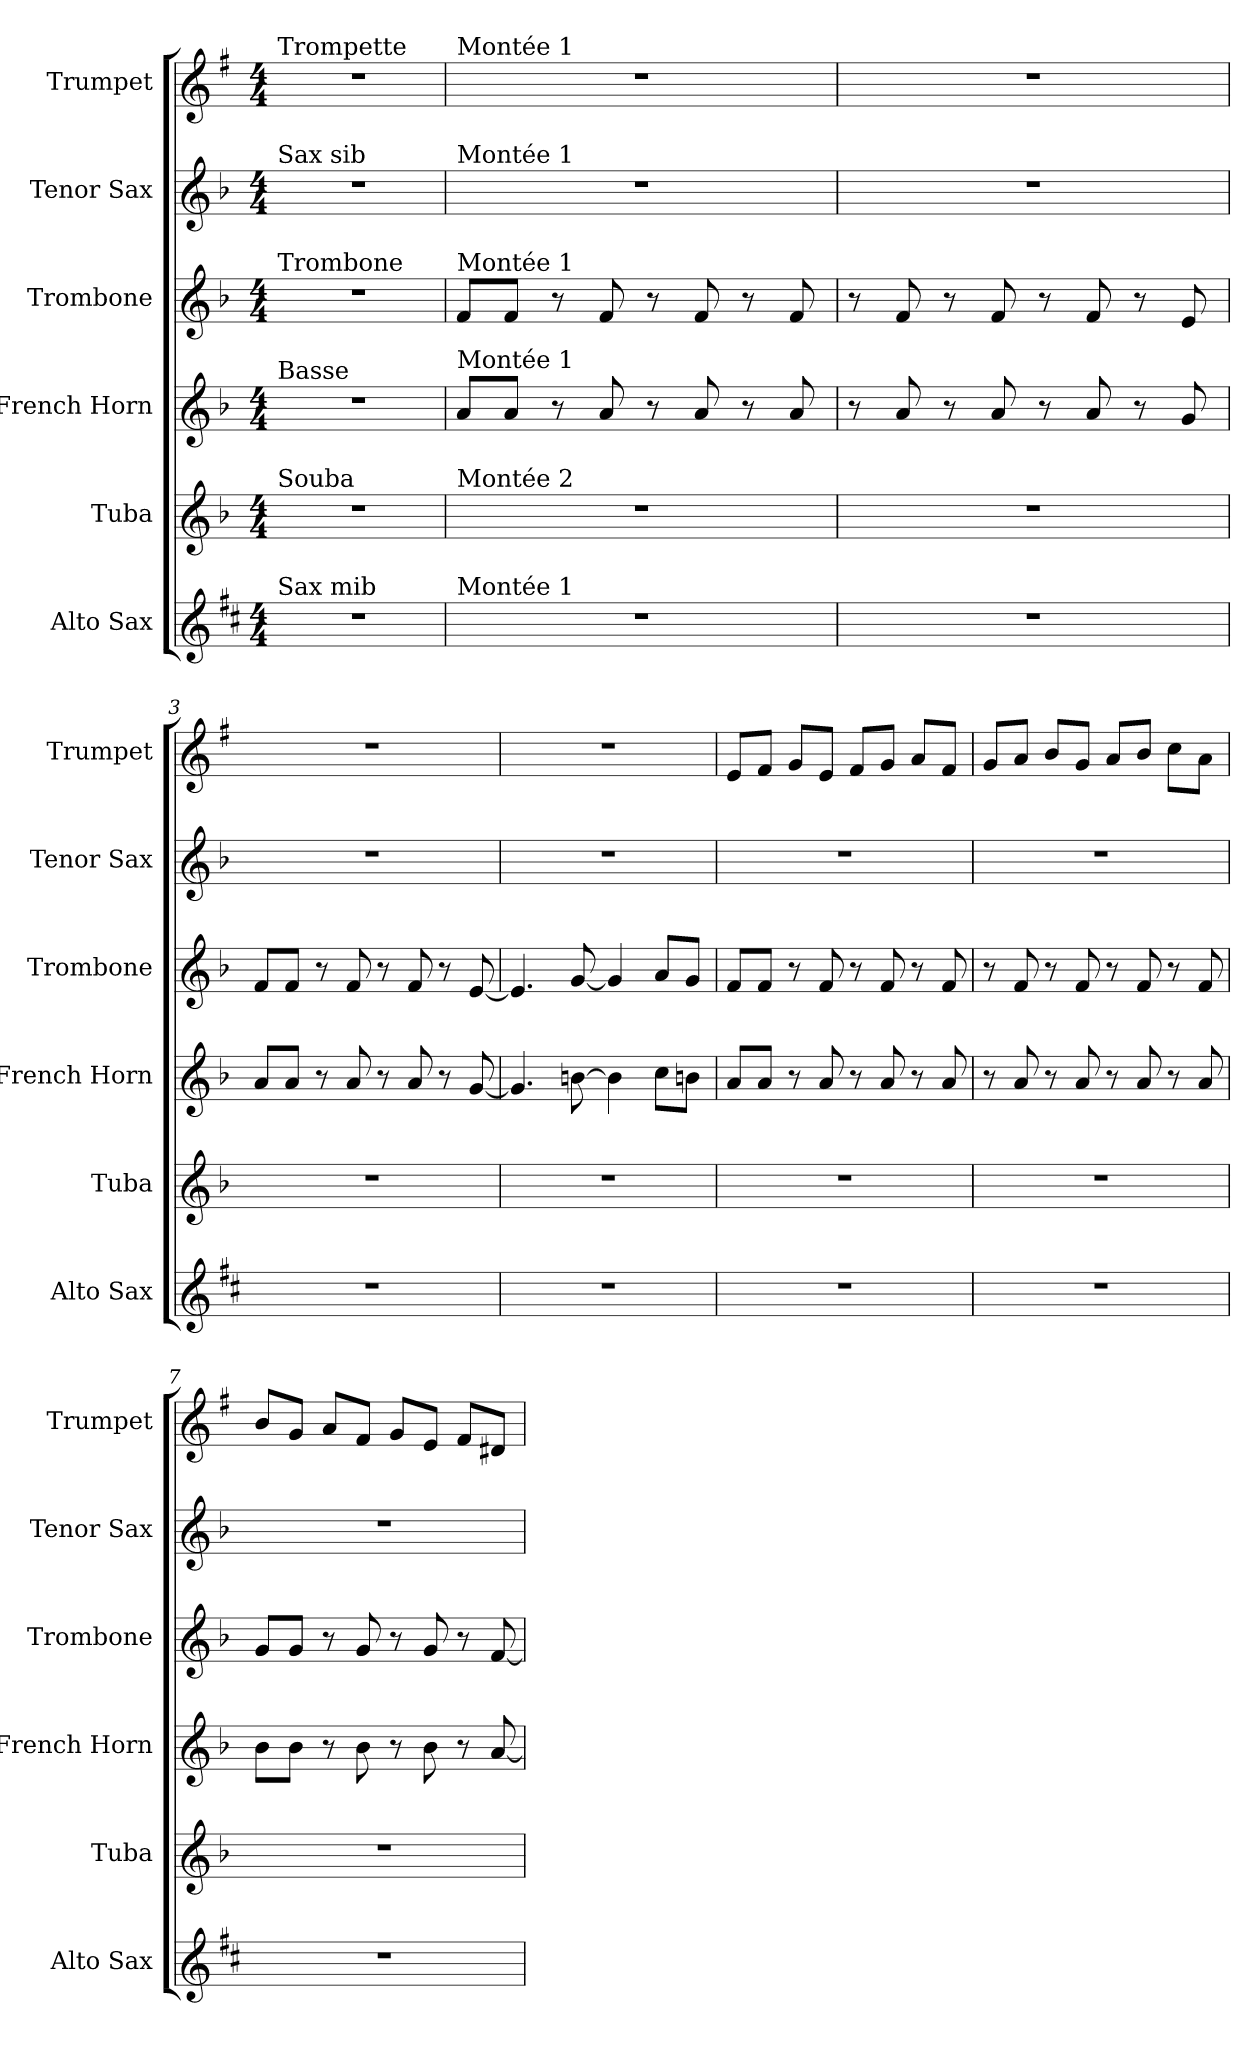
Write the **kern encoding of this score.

**kern	**kern	**kern	**kern	**kern	**kern
*part6	*part5	*part4	*part3	*part2	*part1
*staff6	*staff5	*staff4	*staff3	*staff2	*staff1
*I"Alto Sax	*I"Tuba	*I"French Horn	*I"Trombone	*I"Tenor Sax	*I"Trumpet
*I'Alto Sax	*I'Tuba	*I'French Horn	*I'Trombone	*I'Tenor Sax	*I'Trumpet
*clefG2	*clefG2	*clefG2	*clefG2	*clefG2	*clefG2
*ITrd5c9	*ITrd15c26	*ITrd8c14	*ITrd8c14	*ITrd8c14	*ITrd1c2
*k[b-]	*k[b-]	*k[b-]	*k[b-]	*k[b-]	*k[b-]
*M4/4	*M4/4	*M4/4	*M4/4	*M4/4	*M4/4
=	=	=	=	=	=
!	!	!	!	!	!LO:TX:a:t=Trompette
!	!	!	!	!LO:TX:a:t=Sax sib	!
!	!	!	!LO:TX:a:t=Trombone	!	!
!	!	!LO:TX:a:t=Basse	!	!	!
!	!LO:TX:a:t=Souba	!	!	!	!
!LO:TX:a:t=Sax mib	!	!	!	!	!
1r	1r	1r	1r	1r	1r
=1	=1	=1	=1	=1	=1
!	!	!	!	!	!LO:TX:a:t=Montée 1
!	!	!	!	!LO:TX:a:t=Montée 1	!
!	!	!	!LO:TX:a:t=Montée 1	!	!
!	!	!LO:TX:a:t=Montée 1	!	!	!
!	!LO:TX:a:t=Montée 2	!	!	!	!
!LO:TX:a:t=Montée 1	!	!	!	!	!
1r	1r	8AL	8FL	1r	1r
.	.	8AJ	8FJ	.	.
.	.	8r	8r	.	.
.	.	8A	8F	.	.
.	.	8r	8r	.	.
.	.	8A	8F	.	.
.	.	8r	8r	.	.
.	.	8A	8F	.	.
=2	=2	=2	=2	=2	=2
1r	1r	8r	8r	1r	1r
.	.	8A	8F	.	.
.	.	8r	8r	.	.
.	.	8A	8F	.	.
.	.	8r	8r	.	.
.	.	8A	8F	.	.
.	.	8r	8r	.	.
.	.	8G	8E	.	.
=3	=3	=3	=3	=3	=3
1r	1r	8AL	8FL	1r	1r
.	.	8AJ	8FJ	.	.
.	.	8r	8r	.	.
.	.	8A	8F	.	.
.	.	8r	8r	.	.
.	.	8A	8F	.	.
.	.	8r	8r	.	.
.	.	[8G	[8E	.	.
=4	=4	=4	=4	=4	=4
1r	1r	4.G]	4.E]	1r	1r
.	.	[8Bn	[8G	.	.
.	.	4B]	4G]	.	.
.	.	8cL	8AL	.	.
.	.	8BnJ	8GJ	.	.
=5	=5	=5	=5	=5	=5
1r	1r	8AL	8FL	1r	8dL
.	.	8AJ	8FJ	.	8eJ
.	.	8r	8r	.	8fL
.	.	8A	8F	.	8dJ
.	.	8r	8r	.	8eL
.	.	8A	8F	.	8fJ
.	.	8r	8r	.	8gL
.	.	8A	8F	.	8eJ
=6	=6	=6	=6	=6	=6
1r	1r	8r	8r	1r	8fL
.	.	8A	8F	.	8gJ
.	.	8r	8r	.	8aL
.	.	8A	8F	.	8fJ
.	.	8r	8r	.	8gL
.	.	8A	8F	.	8aJ
.	.	8r	8r	.	8b-L
.	.	8A	8F	.	8gJ
=7	=7	=7	=7	=7	=7
1r	1r	8B-L	8GL	1r	8aL
.	.	8B-J	8GJ	.	8fJ
.	.	8r	8r	.	8gL
.	.	8B-	8G	.	8eJ
.	.	8r	8r	.	8fL
.	.	8B-	8G	.	8dJ
.	.	8r	8r	.	8eL
.	.	[8A	[8F	.	8c#XJ
=	=	=	=	=	=
*-	*-	*-	*-	*-	*-
